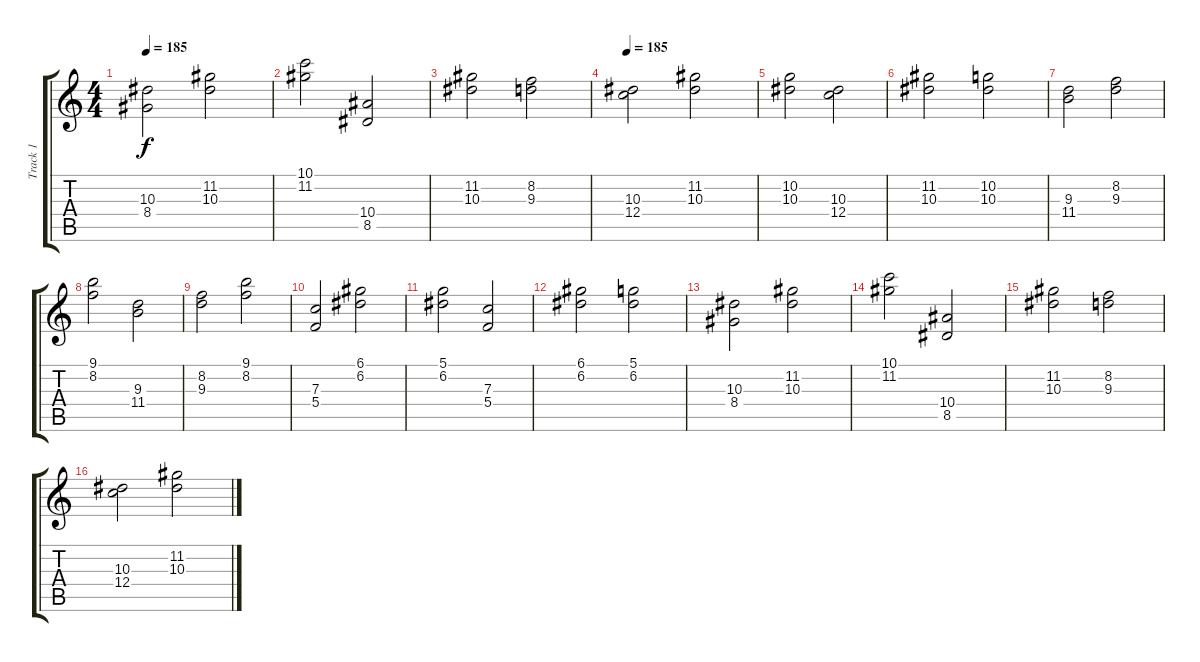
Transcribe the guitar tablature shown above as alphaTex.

\track ("Track 1" "Track 1") {instrument electricguitarjazz}
\staff {score tabs}
\tuning (D4 A3 F3 C3 G2 C2) {hide}
\ts (4 4)
\tempo 185
\clef g2
\ks c
(10.3 8.4).2{dy f} (11.2 10.3).2 |
(10.1 11.2).2 (10.4 8.5).2 |
(11.2 10.3).2 (8.2 9.3).2 |
\tempo 185
(10.3 12.4).2 (11.2 10.3).2 |
(10.2 10.3).2 (10.3 12.4).2 |
(11.2 10.3).2 (10.2 10.3).2 |
(9.3 11.4).2 (8.2 9.3).2 |
(9.1 8.2).2 (9.3 11.4).2 |
(8.2 9.3).2 (9.1 8.2).2 |
(7.3 5.4).2 (6.1 6.2).2 |
(5.1 6.2).2 (7.3 5.4).2 |
(6.1 6.2).2 (5.1 6.2).2 |
(10.3 8.4).2 (11.2 10.3).2 |
(10.1 11.2).2 (10.4 8.5).2 |
(11.2 10.3).2 (8.2 9.3).2 |
(10.3 12.4).2 (11.2 10.3).2
